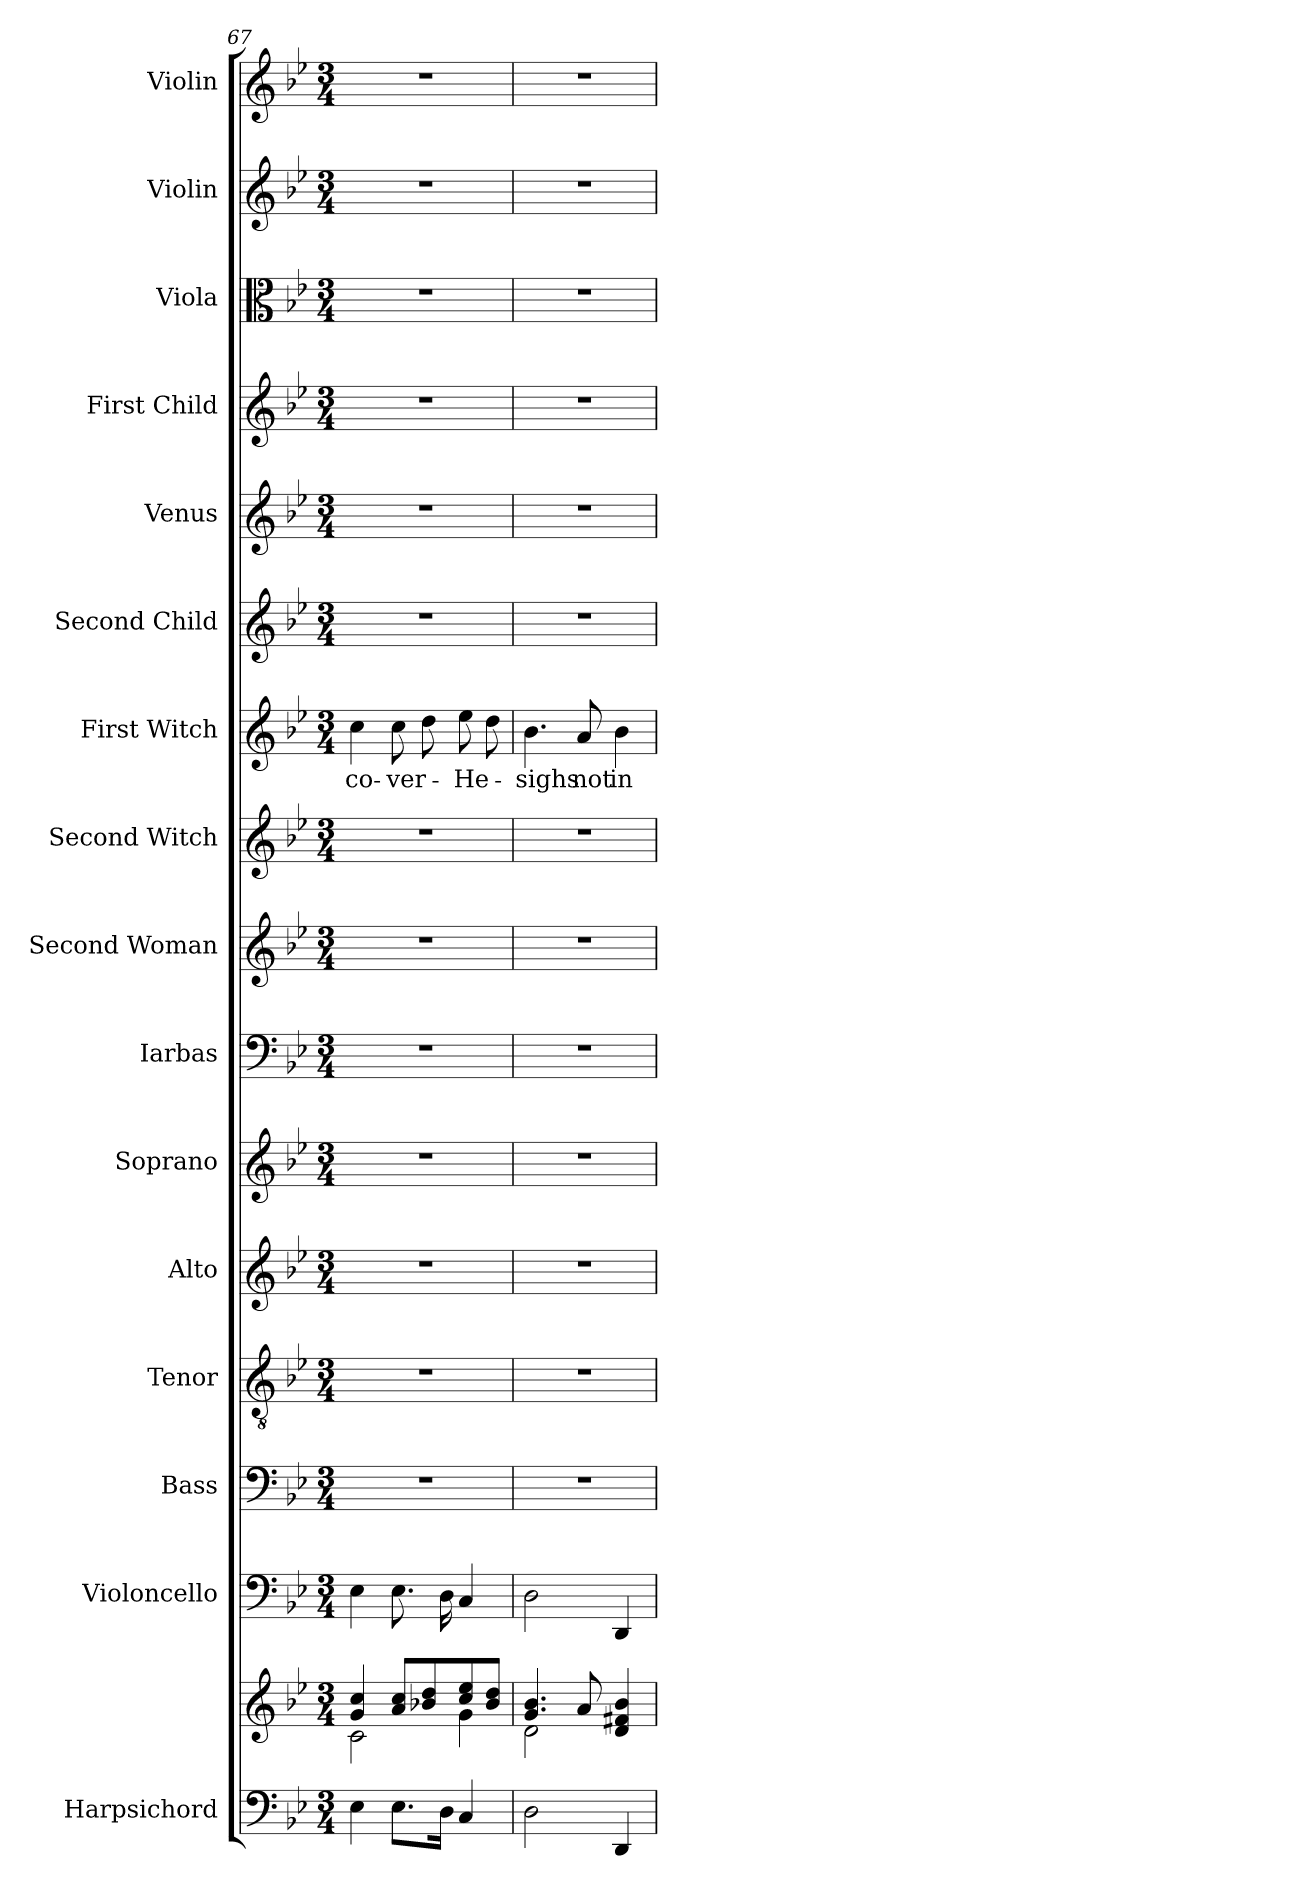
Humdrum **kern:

**kern	**kern	**kern	**kern	**kern	**kern	**kern	**kern	**kern	**kern	**kern	**text	**kern	**kern	**kern	**kern	**kern	**kern
*part16	*part16	*part15	*part14	*part13	*part12	*part11	*part10	*part9	*part8	*part7	*part7	*part6	*part5	*part4	*part3	*part2	*part1
*staff17	*staff16	*staff15	*staff14	*staff13	*staff12	*staff11	*staff10	*staff9	*staff8	*staff7	*staff7	*staff6	*staff5	*staff4	*staff3	*staff2	*staff1
*I"Harpsichord	*	*I"Violoncello	*I"Bass	*I"Tenor	*I"Alto	*I"Soprano	*I"Iarbas	*I"Second Woman	*I"Second Witch	*I"First Witch	*	*I"Second Child	*I"Venus	*I"First Child	*I"Viola	*I"Violin	*I"Violin
*I'Hch.	*	*I'Vc.	*I'B.	*I'T.	*I'A.	*I'S.	*I'I.	*I'2W	*I'W2.	*I'W1	*	*I'C2.	*I'V.	*I'C1	*I'Vla.	*I'Vln.	*I'Vln.
*clefF4	*clefG2	*clefF4	*clefF4	*clefGv2	*clefG2	*clefG2	*clefF4	*clefG2	*clefG2	*clefG2	*	*clefG2	*clefG2	*clefG2	*clefC3	*clefG2	*clefG2
*k[b-e-]	*k[b-e-]	*k[b-e-]	*k[b-e-]	*k[b-e-]	*k[b-e-]	*k[b-e-]	*k[b-e-]	*k[b-e-]	*k[b-e-]	*k[b-e-]	*	*k[b-e-]	*k[b-e-]	*k[b-e-]	*k[b-e-]	*k[b-e-]	*k[b-e-]
*M3/4	*M3/4	*M3/4	*M3/4	*M3/4	*M3/4	*M3/4	*M3/4	*M3/4	*M3/4	*M3/4	*	*M3/4	*M3/4	*M3/4	*M3/4	*M3/4	*M3/4
=67	=67	=67	=67	=67	=67	=67	=67	=67	=67	=67	=67	=67	=67	=67	=67	=67	=67
*	*^	*	*	*	*	*	*	*	*	*	*	*	*	*	*	*	*
!	!	!	!	!	!	!	!	!	!	!	!	!LO:LY:b	!	!	!	!	!	!
4E-\	4g/ 4cc/	2c\	4E-\	2.r	2.r	2.r	2.r	2.r	2.r	2.r	4cc\	-co-	2.r	2.r	2.r	2.r	2.r	2.r
!	!	!	!	!	!	!	!	!	!	!	!	!LO:LY:b	!	!	!	!	!	!
8.E-\L	8a/ 8cc/L	.	8.E-\	.	.	.	.	.	.	.	8cc\	-ver-	.	.	.	.	.	.
.	8b-X/ 8dd/	.	.	.	.	.	.	.	.	.	8dd\	.	.	.	.	.	.	.
16D\Jk	.	.	16D\	.	.	.	.	.	.	.	.	.	.	.	.	.	.	.
!	!	!	!	!	!	!	!	!	!	!	!	!LO:LY:b	!	!	!	!	!	!
4C/	8cc/ 8ee-/	4g\	4C/	.	.	.	.	.	.	.	8ee-\	-He-	.	.	.	.	.	.
.	8b-/ 8dd/J	.	.	.	.	.	.	.	.	.	8dd\	.	.	.	.	.	.	.
=68	=68	=68	=68	=68	=68	=68	=68	=68	=68	=68	=68	=68	=68	=68	=68	=68	=68	=68
*^	*	*	*	*	*	*	*	*	*	*	*	*	*	*	*	*	*	*
!	!	!	!	!	!	!	!	!	!	!	!	!	!LO:LY:b	!	!	!	!	!	!
2ryy	2D\	4.g/ 4.b-/	2d\	2D\	2.r	2.r	2.r	2.r	2.r	2.r	2.r	4.b-\	-sighs	2.r	2.r	2.r	2.r	2.r	2.r
!	!	!	!	!	!	!	!	!	!	!	!	!	!LO:LY:b	!	!	!	!	!	!
.	.	8a/	.	.	.	.	.	.	.	.	.	8a/	not	.	.	.	.	.	.
!	!	!	!	!	!	!	!	!	!	!	!	!	!LO:LY:b	!	!	!	!	!	!
4DD/	4ryy	4d/ 4f#X/ 4b-/	4ryy	4DD/	.	.	.	.	.	.	.	4b-\	in	.	.	.	.	.	.
*v	*v	*	*	*	*	*	*	*	*	*	*	*	*	*	*	*	*	*	*
*	*v	*v	*	*	*	*	*	*	*	*	*	*	*	*	*	*	*	*
=	=	=	=	=	=	=	=	=	=	=	=	=	=	=	=	=	=
*-	*-	*-	*-	*-	*-	*-	*-	*-	*-	*-	*-	*-	*-	*-	*-	*-	*-
